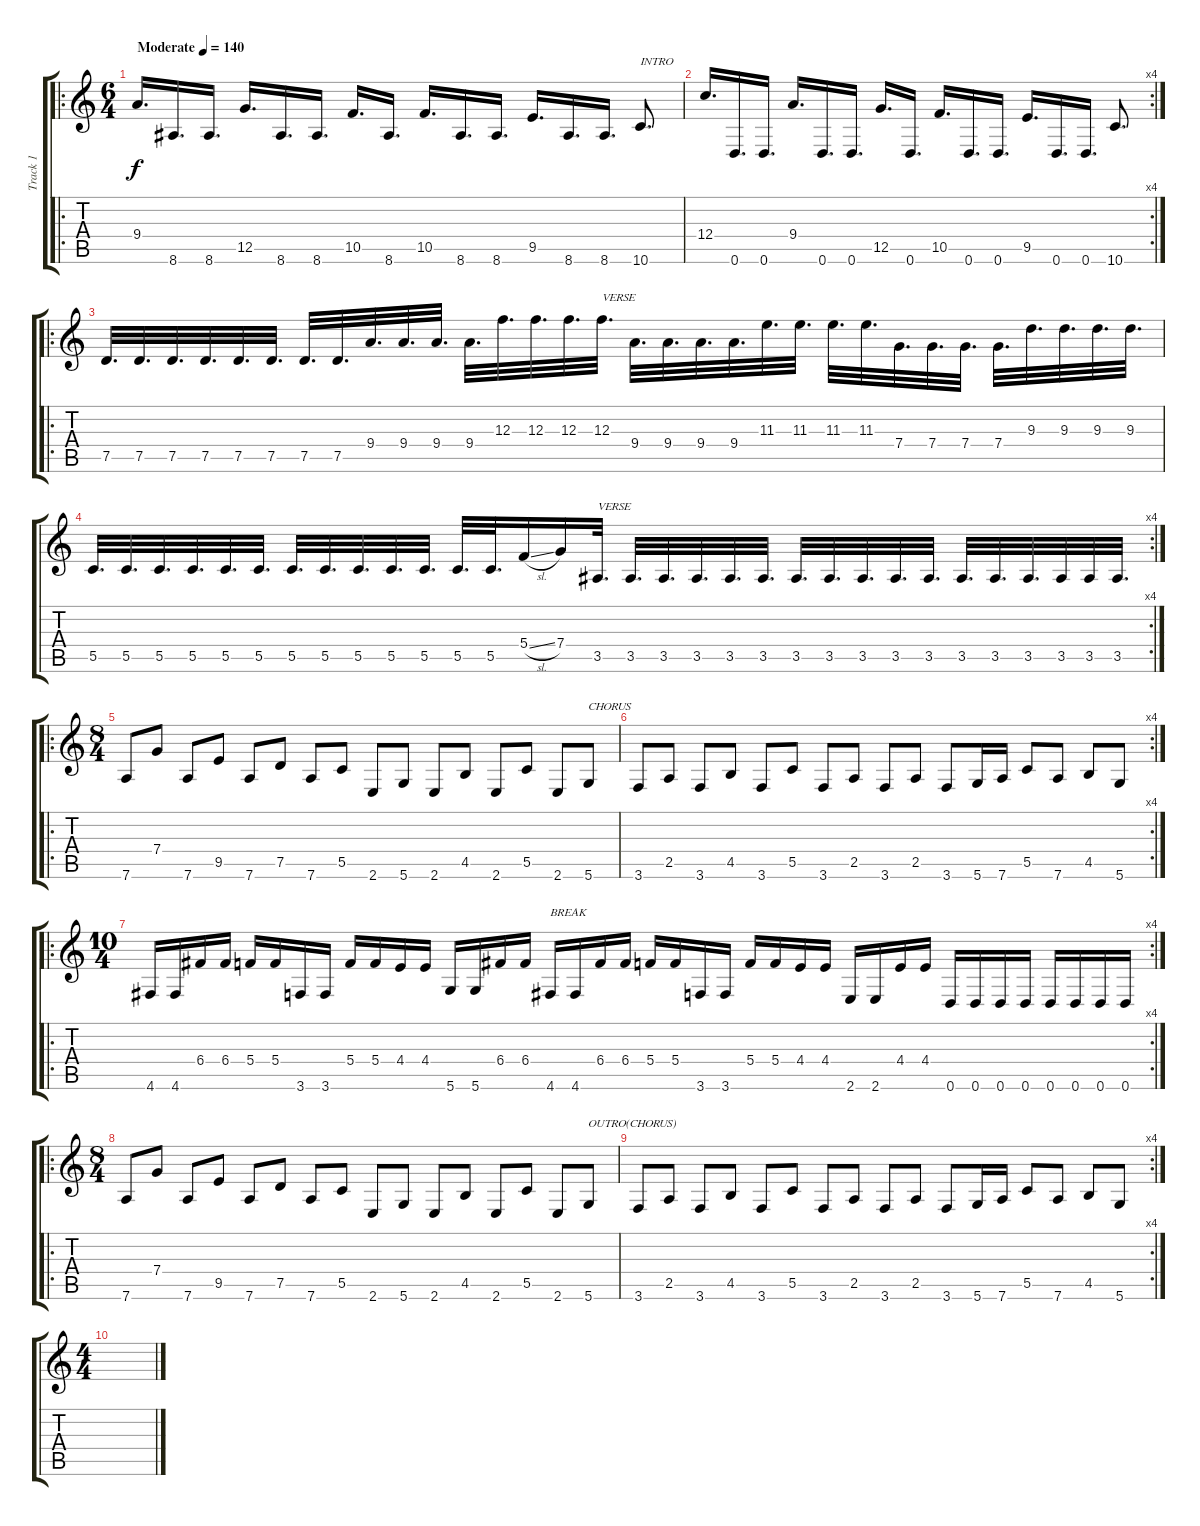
\track ("Track 1" "Track 1") {instrument distortionguitar}
\staff {score tabs}
\tuning (D4 A3 F3 C3 G2 D2) {hide}
\ro
\ts (6 4)
\tempo (140 "Moderate")
\clef g2
\ks c
9.4.16{d dy f instrument distortionguitar} 8.6.16{d} 8.6.16{d} 12.5.16{d} 8.6.16{d} 8.6.16{d} 10.5.16{d} 8.6.16{d} 10.5.16{d} 8.6.16{d} 8.6.16{d} 9.5.16{d} 8.6.16{d} 8.6.16{d} 10.6.8{d txt "INTRO"} |
\rc 4
12.4.16{d} 0.6.16{d} 0.6.16{d} 9.4.16{d} 0.6.16{d} 0.6.16{d} 12.5.16{d} 0.6.16{d} 10.5.16{d} 0.6.16{d} 0.6.16{d} 9.5.16{d} 0.6.16{d} 0.6.16{d} 10.6.8{d} |
\ro
7.5.32{d} 7.5.32{d} 7.5.32{d} 7.5.32{d} 7.5.32{d} 7.5.32{d} 7.5.32{d} 7.5.32{d} 9.4.32{d} 9.4.32{d} 9.4.32{d} 9.4.32{d} 12.3.32{d} 12.3.32{d} 12.3.32{d} 12.3.32{d txt "VERSE"} 9.4.32{d} 9.4.32{d} 9.4.32{d} 9.4.32{d} 11.3.32{d} 11.3.32{d} 11.3.32{d} 11.3.32{d} 7.4.32{d} 7.4.32{d} 7.4.32{d} 7.4.32{d} 9.3.32{d} 9.3.32{d} 9.3.32{d} 9.3.32{d} |
\rc 4
5.5.32{d} 5.5.32{d} 5.5.32{d} 5.5.32{d} 5.5.32{d} 5.5.32{d} 5.5.32{d} 5.5.32{d} 5.5.32{d} 5.5.32{d} 5.5.32{d} 5.5.32{d} 5.5.32{d} 5.4{sl}.16 7.4.16 3.5.32{d txt "VERSE"} 3.5.32{d} 3.5.32{d} 3.5.32{d} 3.5.32{d} 3.5.32{d} 3.5.32{d} 3.5.32{d} 3.5.32{d} 3.5.32{d} 3.5.32{d} 3.5.32{d} 3.5.32{d} 3.5.32{d} 3.5.32 3.5.32 3.5.32{d} |
\ro
\ts (8 4)
7.6.8 7.4.8 7.6.8 9.5.8 7.6.8 7.5.8 7.6.8 5.5.8 2.6.8 5.6.8 2.6.8 4.5.8 2.6.8 5.5.8 2.6.8 5.6.8{txt "CHORUS"} |
\rc 4
3.6.8 2.5.8 3.6.8 4.5.8 3.6.8 5.5.8 3.6.8 2.5.8 3.6.8 2.5.8 3.6.8 5.6.16 7.6.16 5.5.8 7.6.8 4.5.8 5.6.8 |
\ro
\rc 4
\ts (10 4)
4.6.16 4.6.16 6.4.16 6.4.16 5.4.16 5.4.16 3.6.16 3.6.16 5.4.16 5.4.16 4.4.16 4.4.16 5.6.16 5.6.16 6.4.16 6.4.16 4.6.16{txt "BREAK"} 4.6.16 6.4.16 6.4.16 5.4.16 5.4.16 3.6.16 3.6.16 5.4.16 5.4.16 4.4.16 4.4.16 2.6.16 2.6.16 4.4.16 4.4.16 0.6.16 0.6.16 0.6.16 0.6.16 0.6.16 0.6.16 0.6.16 0.6.16 |
\ro
\ts (8 4)
7.6.8{instrument electricguitarclean} 7.4.8 7.6.8 9.5.8 7.6.8 7.5.8 7.6.8 5.5.8 2.6.8 5.6.8 2.6.8 4.5.8 2.6.8 5.5.8 2.6.8 5.6.8{txt "OUTRO(CHORUS)"} |
\rc 4
3.6.8 2.5.8 3.6.8 4.5.8 3.6.8 5.5.8 3.6.8 2.5.8 3.6.8 2.5.8 3.6.8 5.6.16 7.6.16 5.5.8 7.6.8 4.5.8 5.6.8 |
\ts (4 4)
